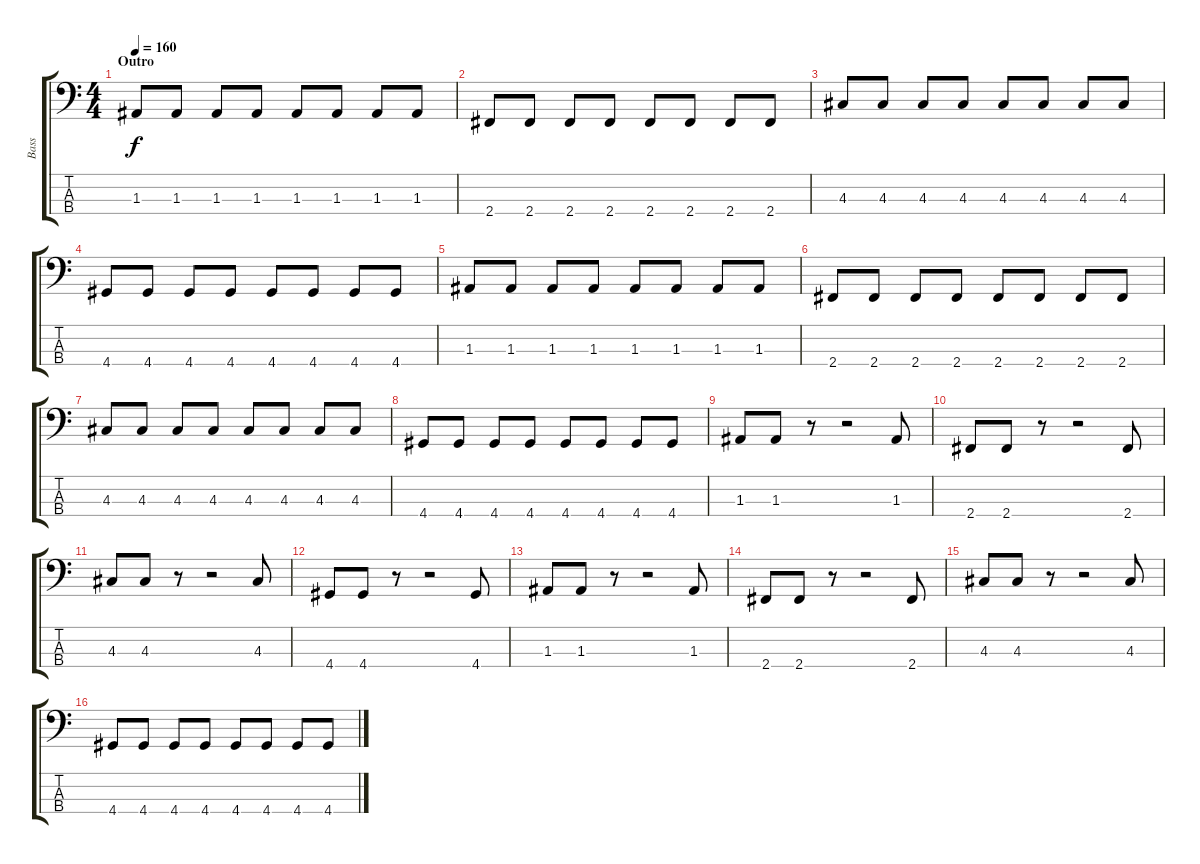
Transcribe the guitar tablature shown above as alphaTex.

\track ("Bass" "Bass") {instrument electricbassfinger}
\staff {score tabs}
\tuning (G2 D2 A1 E1) {hide}
\ts (4 4)
\section ("" "Outro")
\tempo 160
\clef f4
\ks c
1.3.8{dy f} 1.3.8 1.3.8 1.3.8 1.3.8 1.3.8 1.3.8 1.3.8 |
2.4.8 2.4.8 2.4.8 2.4.8 2.4.8 2.4.8 2.4.8 2.4.8 |
4.3.8 4.3.8 4.3.8 4.3.8 4.3.8 4.3.8 4.3.8 4.3.8 |
4.4.8 4.4.8 4.4.8 4.4.8 4.4.8 4.4.8 4.4.8 4.4.8 |
1.3.8 1.3.8 1.3.8 1.3.8 1.3.8 1.3.8 1.3.8 1.3.8 |
2.4.8 2.4.8 2.4.8 2.4.8 2.4.8 2.4.8 2.4.8 2.4.8 |
4.3.8 4.3.8 4.3.8 4.3.8 4.3.8 4.3.8 4.3.8 4.3.8 |
4.4.8 4.4.8 4.4.8 4.4.8 4.4.8 4.4.8 4.4.8 4.4.8 |
1.3.8 1.3.8 r.8 r.2 1.3.8 |
2.4.8 2.4.8 r.8 r.2 2.4.8 |
4.3.8 4.3.8 r.8 r.2 4.3.8 |
4.4.8 4.4.8 r.8 r.2 4.4.8 |
1.3.8 1.3.8 r.8 r.2 1.3.8 |
2.4.8 2.4.8 r.8 r.2 2.4.8 |
4.3.8 4.3.8 r.8 r.2 4.3.8 |
4.4.8 4.4.8 4.4.8 4.4.8 4.4.8 4.4.8 4.4.8 4.4.8
